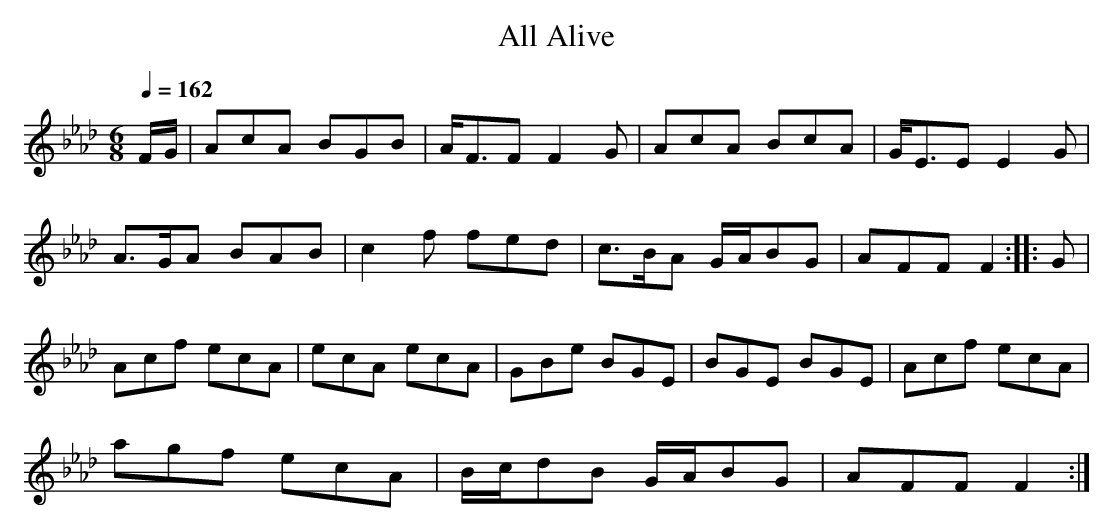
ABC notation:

X:1
T: All Alive
M: 6/8
L: 1/8
Q: 1/4=162
K: Fm % 4 flats
V:1
F/2G/2|AcA BGB|A<FF F2G|AcA BcA|G<EE E2G|
A>GA BAB|c2f fed|c>BA G/2A/2BG|AFF F2::G|
Acf ecA|ecA ecA|GBe BGE|BGE BGE|Acf ecA|
agf ecA|B/2c/2dB G/2A/2BG|AFF F2:|
